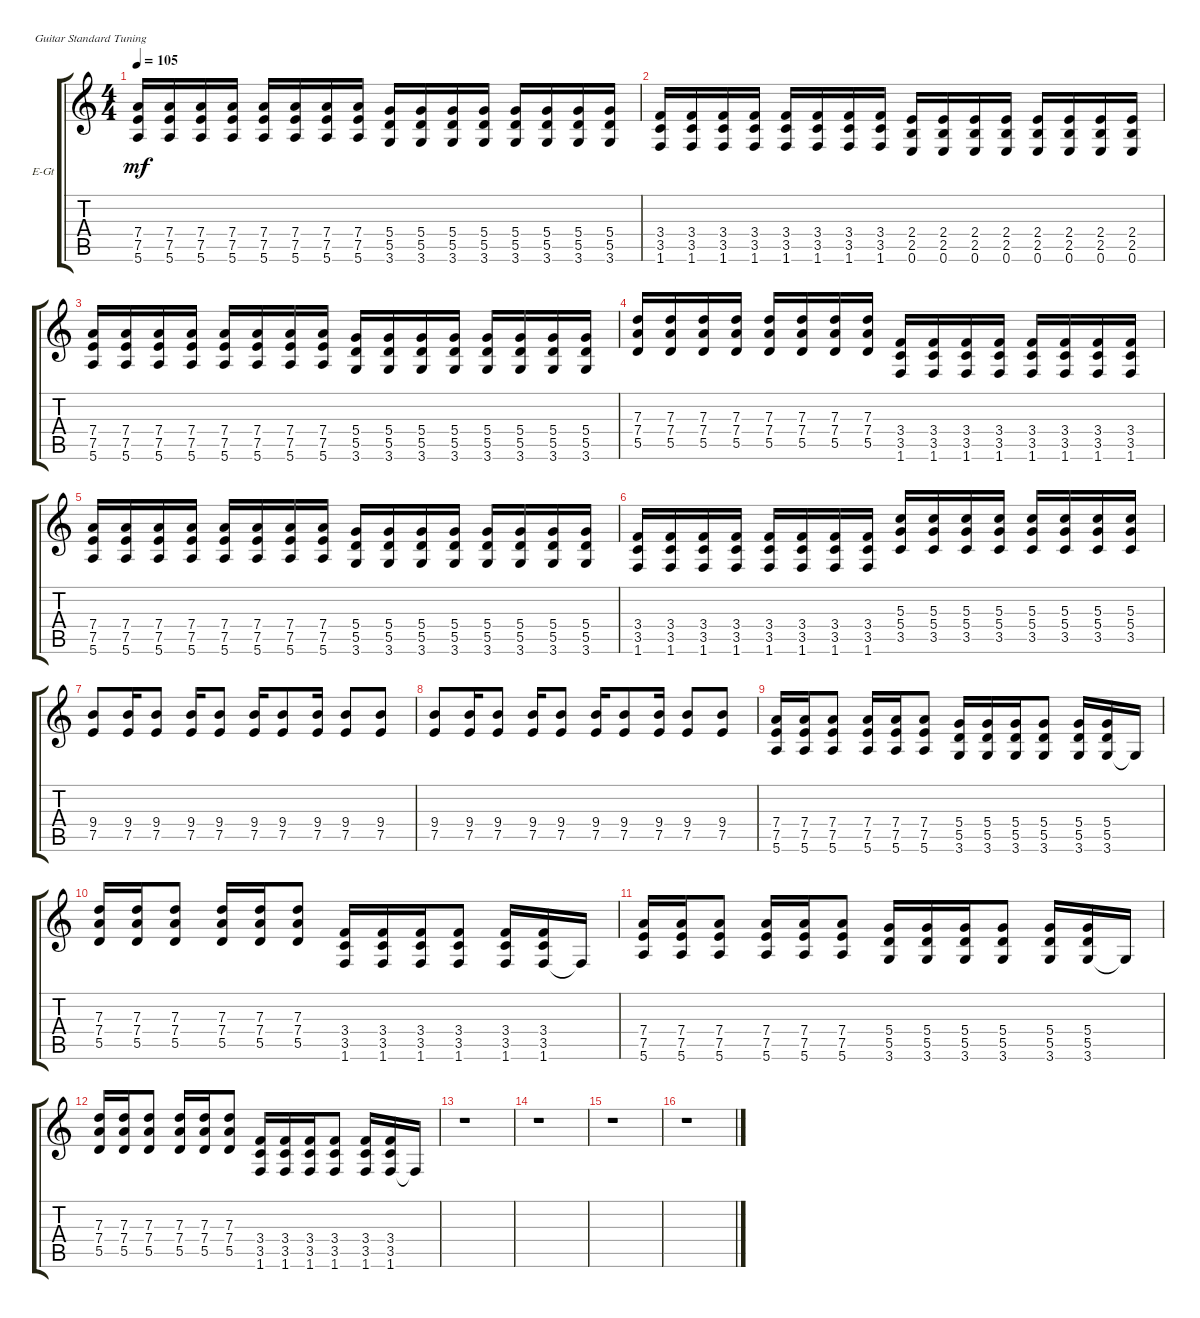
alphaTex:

\defaultSystemsLayout 4
\bracketExtendMode groupsimilarinstruments
\firstSystemTrackNameOrientation horizontal
\otherSystemsTrackNameOrientation horizontal
\track ("Deryck Whibley" "E-Gt") {instrument overdrivenguitar}
\staff {score tabs}
\tuning (E4 B3 G3 D3 A2 E2)
\ts (4 4)
\tempo 105
\clef g2
\scale
0.333333
\ks c
(5.6 7.5 7.4).16{dy mf} (5.6 7.5 7.4).16 (5.6 7.5 7.4).16 (5.6 7.5 7.4).16 (5.6 7.5 7.4).16 (5.6 7.5 7.4).16 (5.6 7.5 7.4).16 (5.6 7.5 7.4).16 (3.6 5.5 5.4).16 (3.6 5.5 5.4).16 (3.6 5.5 5.4).16 (3.6 5.5 5.4).16 (3.6 5.5 5.4).16 (3.6 5.5 5.4).16 (3.6 5.5 5.4).16 (3.6 5.5 5.4).16 |
\scale
0.333333 (1.6 3.5 3.4).16 (1.6 3.5 3.4).16 (1.6 3.5 3.4).16 (1.6 3.5 3.4).16 (1.6 3.5 3.4).16 (1.6 3.5 3.4).16 (1.6 3.5 3.4).16 (1.6 3.5 3.4).16 (0.6 2.5 2.4).16 (0.6 2.5 2.4).16 (0.6 2.5 2.4).16 (0.6 2.5 2.4).16 (0.6 2.5 2.4).16 (0.6 2.5 2.4).16 (0.6 2.5 2.4).16 (0.6 2.5 2.4).16 |
\scale
0.333333 (5.6 7.5 7.4).16 (5.6 7.5 7.4).16 (5.6 7.5 7.4).16 (5.6 7.5 7.4).16 (5.6 7.5 7.4).16 (5.6 7.5 7.4).16 (5.6 7.5 7.4).16 (5.6 7.5 7.4).16 (3.6 5.5 5.4).16 (3.6 5.5 5.4).16 (3.6 5.5 5.4).16 (3.6 5.5 5.4).16 (3.6 5.5 5.4).16 (3.6 5.5 5.4).16 (3.6 5.5 5.4).16 (3.6 5.5 5.4).16 |
\scale
0.333333 (5.5 7.4 7.3).16 (5.5 7.4 7.3).16 (5.5 7.4 7.3).16 (5.5 7.4 7.3).16 (5.5 7.4 7.3).16 (5.5 7.4 7.3).16 (5.5 7.4 7.3).16 (5.5 7.4 7.3).16 (1.6 3.5 3.4).16 (1.6 3.5 3.4).16 (1.6 3.5 3.4).16 (1.6 3.5 3.4).16 (1.6 3.5 3.4).16 (1.6 3.5 3.4).16 (1.6 3.5 3.4).16 (1.6 3.5 3.4).16 |
\scale
0.333333 (5.6 7.5 7.4).16 (5.6 7.5 7.4).16 (5.6 7.5 7.4).16 (5.6 7.5 7.4).16 (5.6 7.5 7.4).16 (5.6 7.5 7.4).16 (5.6 7.5 7.4).16 (5.6 7.5 7.4).16 (3.6 5.5 5.4).16 (3.6 5.5 5.4).16 (3.6 5.5 5.4).16 (3.6 5.5 5.4).16 (3.6 5.5 5.4).16 (3.6 5.5 5.4).16 (3.6 5.5 5.4).16 (3.6 5.5 5.4).16 |
\scale
0.333333 (1.6 3.5 3.4).16 (1.6 3.5 3.4).16 (1.6 3.5 3.4).16 (1.6 3.5 3.4).16 (1.6 3.5 3.4).16 (1.6 3.5 3.4).16 (1.6 3.5 3.4).16 (1.6 3.5 3.4).16 (3.5 5.4 5.3).16 (3.5 5.4 5.3).16 (3.5 5.4 5.3).16 (3.5 5.4 5.3).16 (3.5 5.4 5.3).16 (3.5 5.4 5.3).16 (3.5 5.4 5.3).16 (3.5 5.4 5.3).16 |
\scale
0.333333 (9.4 7.5).8 (9.4 7.5).16 (9.4 7.5).8 (9.4 7.5).16 (9.4 7.5).8 (9.4 7.5).16 (9.4 7.5).8 (9.4 7.5).16 (9.4 7.5).8 (9.4 7.5).8 |
\scale
0.333333 (9.4 7.5).8 (9.4 7.5).16 (9.4 7.5).8 (9.4 7.5).16 (9.4 7.5).8 (9.4 7.5).16 (9.4 7.5).8 (9.4 7.5).16 (9.4 7.5).8 (9.4 7.5).8 |
\scale
0.333333 (5.6 7.5 7.4).16 (5.6 7.5 7.4).16 (5.6 7.5 7.4).8 (5.6 7.5 7.4).16 (5.6 7.5 7.4).16 (5.6 7.5 7.4).8 (3.6 5.5 5.4).16 (3.6 5.5 5.4).16 (3.6 5.5 5.4).16 (3.6 5.5 5.4).8 (3.6 5.5 5.4).16 (3.6 5.5 5.4).16 3.6{t}.16 |
\scale
0.333333 (5.5 7.4 7.3).16 (5.5 7.4 7.3).16 (5.5 7.4 7.3).8 (5.5 7.4 7.3).16 (5.5 7.4 7.3).16 (5.5 7.4 7.3).8 (1.6 3.5 3.4).16 (1.6 3.5 3.4).16 (1.6 3.5 3.4).16 (1.6 3.5 3.4).8 (1.6 3.5 3.4).16 (1.6 3.5 3.4).16 1.6{t}.16 |
\scale
0.333333 (5.6 7.5 7.4).16 (5.6 7.5 7.4).16 (5.6 7.5 7.4).8 (5.6 7.5 7.4).16 (5.6 7.5 7.4).16 (5.6 7.5 7.4).8 (3.6 5.5 5.4).16 (3.6 5.5 5.4).16 (3.6 5.5 5.4).16 (3.6 5.5 5.4).8 (3.6 5.5 5.4).16 (3.6 5.5 5.4).16 3.6{t}.16 |
\scale
0.333333 (5.5 7.4 7.3).16 (5.5 7.4 7.3).16 (5.5 7.4 7.3).8 (5.5 7.4 7.3).16 (5.5 7.4 7.3).16 (5.5 7.4 7.3).8 (1.6 3.5 3.4).16 (1.6 3.5 3.4).16 (1.6 3.5 3.4).16 (1.6 3.5 3.4).8 (1.6 3.5 3.4).16 (1.6 3.5 3.4).16 1.6{t}.16 |
\scale
0.333333 r.1 |
\scale
0.333333 r.1 |
\scale
0.333333 r.1 |
\scale
0.333333 r.1
